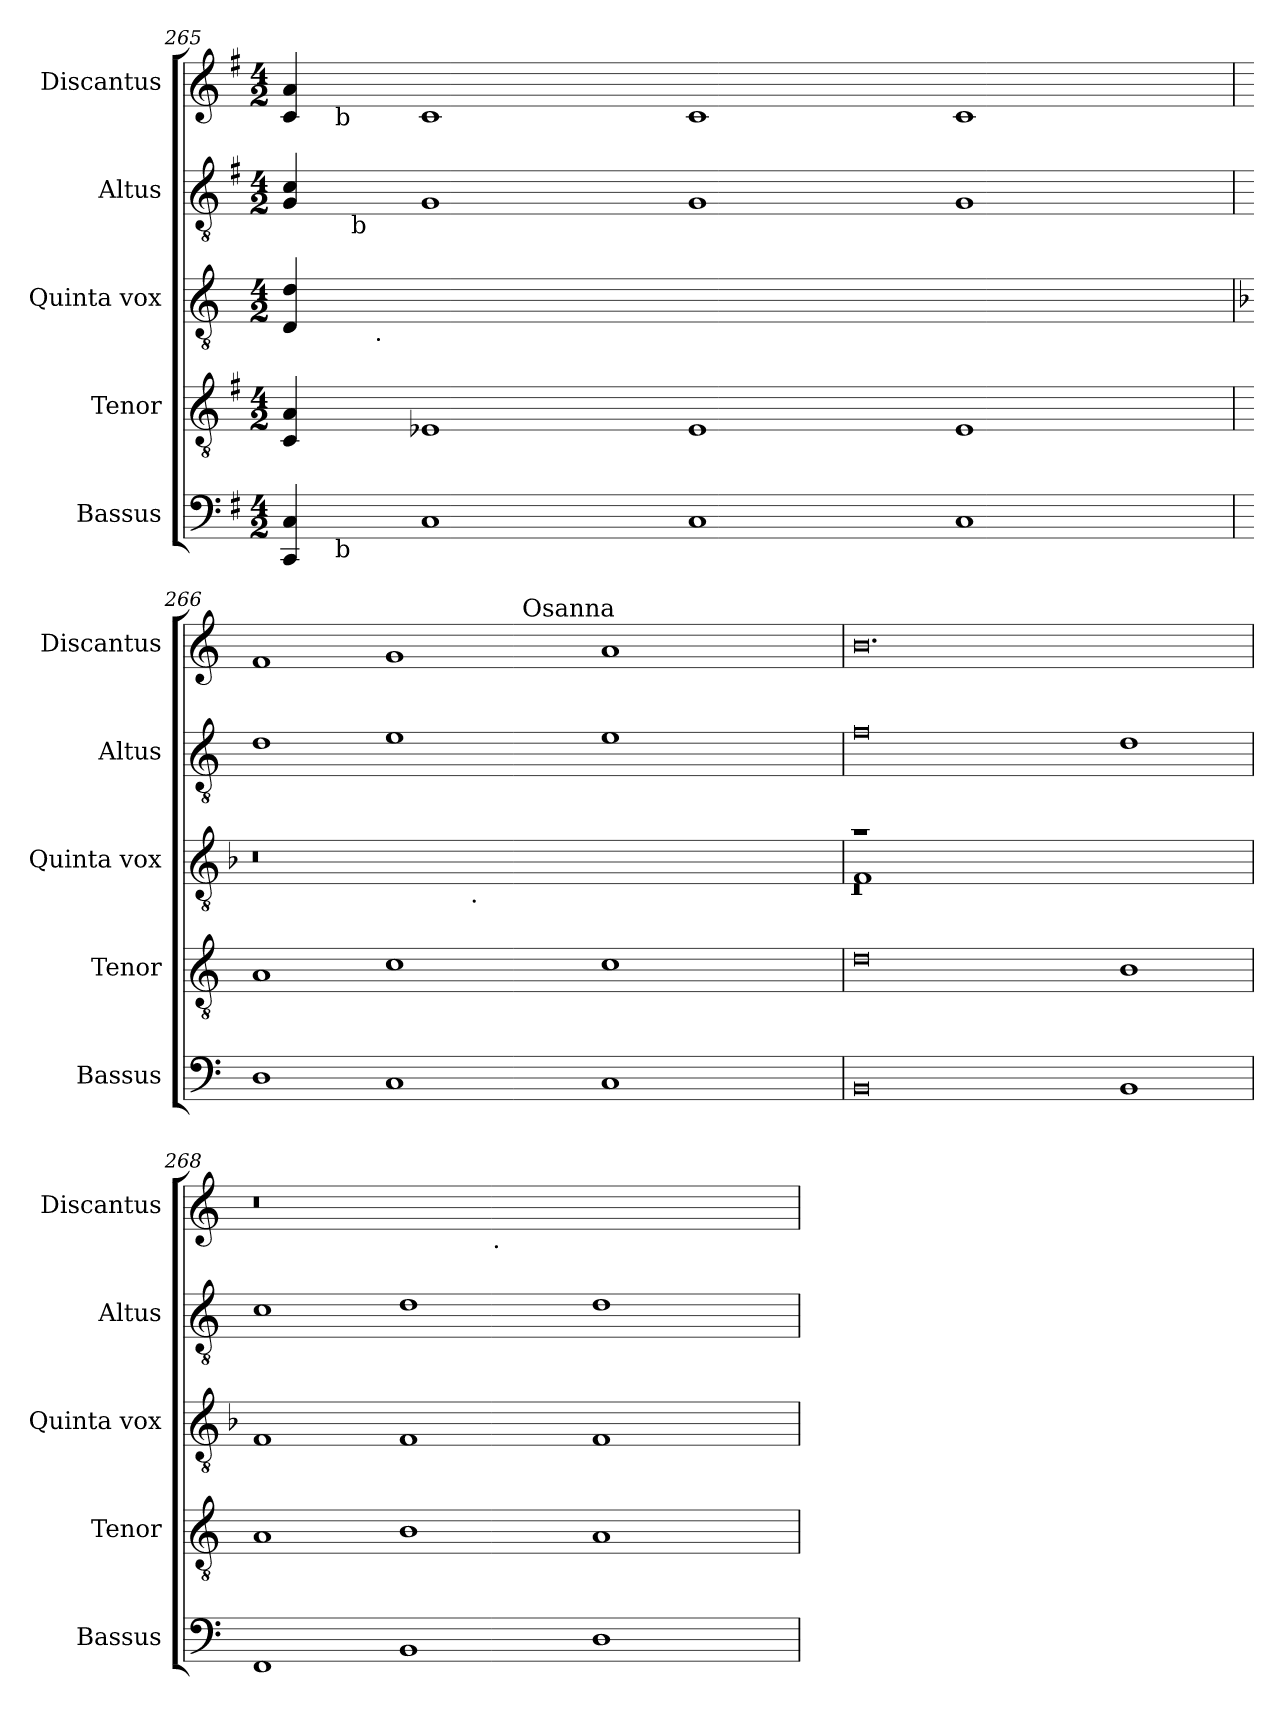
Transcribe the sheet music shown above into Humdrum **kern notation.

**kern	**kern	**kern	**kern	**kern
*part5	*part4	*part3	*part2	*part1
*staff5	*staff4	*staff3	*staff2	*staff1
*I"Bassus	*I"Tenor	*I"Quinta vox	*I"Altus	*I"Discantus
*I'Bassus	*I'Tenor	*I'Quinta vox	*I'Altus	*I'Discantus
!!LO:LB:g=z
*clefF4	*clefGv2	*clefGv2	*clefGv2	*clefG2
*ITrd-3c-5	*ITrd-3c-5	*	*ITrd-3c-5	*ITrd-3c-5
*k[]	*k[]	*k[]	*k[]	*k[]
*C:	*C:	*C:	*C:	*C:
*M4/2	*M4/2	*M4/2	*M4/2	*M4/2
=265	=265	=265	=265	=265
*^	*	*^	*^	*^
4FF/ 4F/	16..ryy	4F/ 4d/	4D/ 4d/	8ryy	4c/ 4f/	8ryy	4f/ 4dd/	16..ryy
!	!	!	!	!	!	!	!	!LO:TX:b:t=b
!	!LO:TX:b:t=b	!	!	!	!	!	!	!
.	1ryy	.	.	.	.	.	.	1ryy
!	!	!	!	!	!	!LO:TX:b:t=b	!	!
.	.	.	.	32ryy	.	1ryy	.	.
!	!	!	!	!LO:TX:b:t=.	!	!	!	!
.	.	.	.	1ryy	.	.	.	.
1F	.	1A-X	0.ryy	.	1c	.	1f	.
.	1ryy	.	.	.	.	.	.	1ryy
.	.	.	.	.	.	1ryy	.	.
.	.	.	.	1ryy	.	.	.	.
1F	.	1A-	.	.	1c	.	1f	.
.	1ryy	.	.	.	.	.	.	1ryy
.	.	.	.	.	.	1ryy	.	.
.	.	.	.	1ryy	.	.	.	.
1F	.	1A-	.	.	1c	.	1f	.
.	8ryy	.	.	.	.	.	.	8ryy
.	.	.	.	.	.	8ryy	.	.
.	.	.	.	16.ryy	.	.	.	.
.	64ryy	.	.	.	.	.	.	64ryy
*v	*v	*	*	*	*v	*v	*	*
=266	=266	=266	=266	=266	=266	=266
*k[b-]	*k[b-]	*k[b-]	*	*k[b-]	*k[b-]	*
*F:	*F:	*F:	*	*F:	*F:	*
1G	1d	0r	1ryy	1g	1b-	1ryy
1F	1f	.	4...ryy	1a	1cc	2ryy
!	!	!	!LO:TX:b:t=.	!	!	!
.	.	.	1ryy	.	.	.
.	.	.	.	.	.	16ryy
.	.	.	.	.	.	64ryy
!	!	!	!	!	!	!LO:TX:a:t=Osanna
.	.	.	.	.	.	1ryy
1F	1f	1ryy	.	1a	1dd	.
.	.	.	2ryy	.	.	.
.	.	.	.	.	.	4ryy
.	.	.	.	.	.	8ryy
.	.	.	.	.	.	32.ryy
.	.	.	32ryy	.	.	.
=267	=267	=267	=267	=267	=267	=267
!	!	!LO:N:vis=1	!LO:N:vis=1	!	!	!
*	*	*	*^	*	*v	*v
0E	0g	0.ra	0.rC	1F	0b-	0.ee
.	.	.	.	0ryy	.	.
1E	1e	.	.	.	1g	.
*	*	*v	*v	*v	*	*
=268	=268	=268	=268	=268
*	*	*	*	*^
1BB-	1d	1F	1f	0r	1ryy
1E	1e	1F	1g	.	4...ryy
!	!	!	!	!	!LO:TX:b:t=.
.	.	.	.	.	1ryy
1G	1d	1F	1g	1ryy	.
.	.	.	.	.	2ryy
.	.	.	.	.	32ryy
*	*	*	*	*v	*v
=	=	=	=	=
*-	*-	*-	*-	*-
